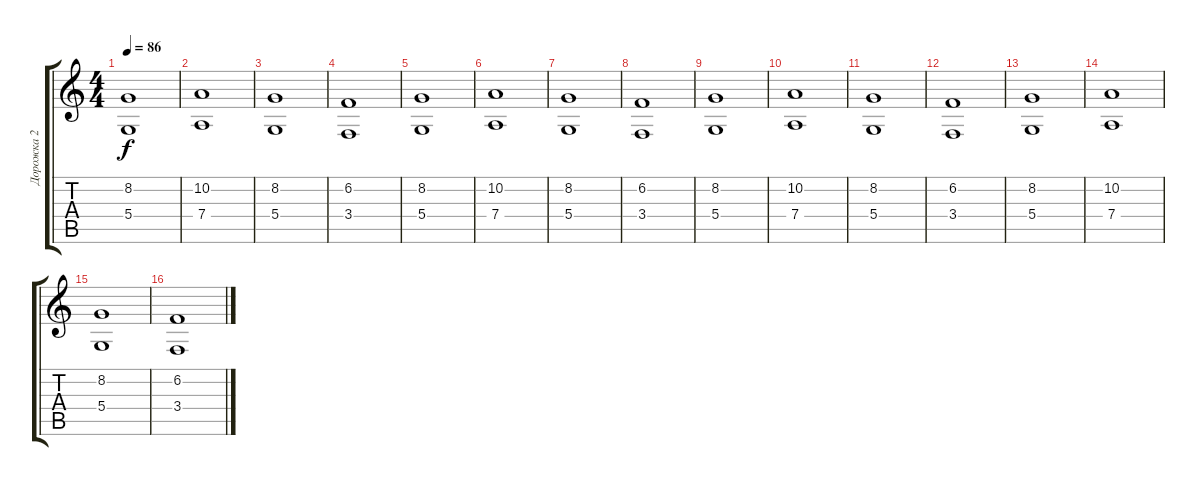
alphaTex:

\track ("Дорожка 2" "Дорожка 2") {instrument pad4choir}
\staff {score tabs}
\tuning (E4 B3 G3 D3 A2 E2) {hide}
\ts (4 4)
\tempo 86
\clef g2
\ks c
(8.2 5.4).1{dy f} |
(10.2 7.4).1 |
(8.2 5.4).1 |
(6.2 3.4).1 |
(8.2 5.4).1 |
(10.2 7.4).1 |
(8.2 5.4).1 |
(6.2 3.4).1 |
(8.2 5.4).1 |
(10.2 7.4).1 |
(8.2 5.4).1 |
(6.2 3.4).1 |
(8.2 5.4).1 |
(10.2 7.4).1 |
(8.2 5.4).1 |
(6.2 3.4).1
